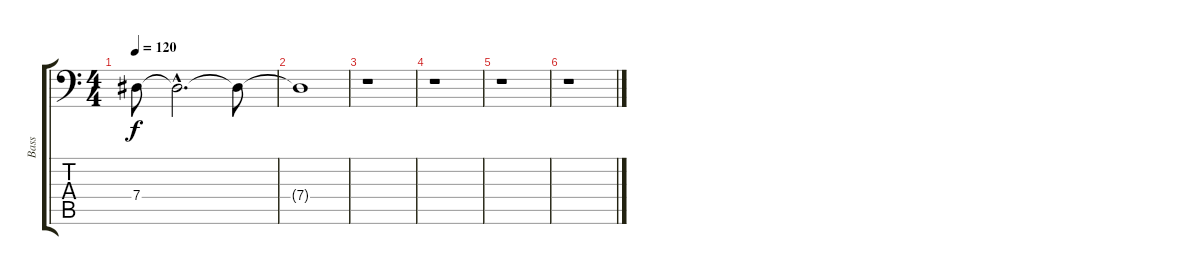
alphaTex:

\track ("Bass" "Bass") {instrument electricbassfinger}
\staff {score tabs}
\tuning (B2 Gb2 Db2 Ab1 Eb1 Bb0) {hide}
\ts (4 4)
\tempo 120
\clef f4
\ks c
7.4.8{dy f} 7.4{hac t}.2{d} 7.4{t}.8 |
7.4{t}.1 |
r.1 |
r.1 |
r.1 |
r.1
